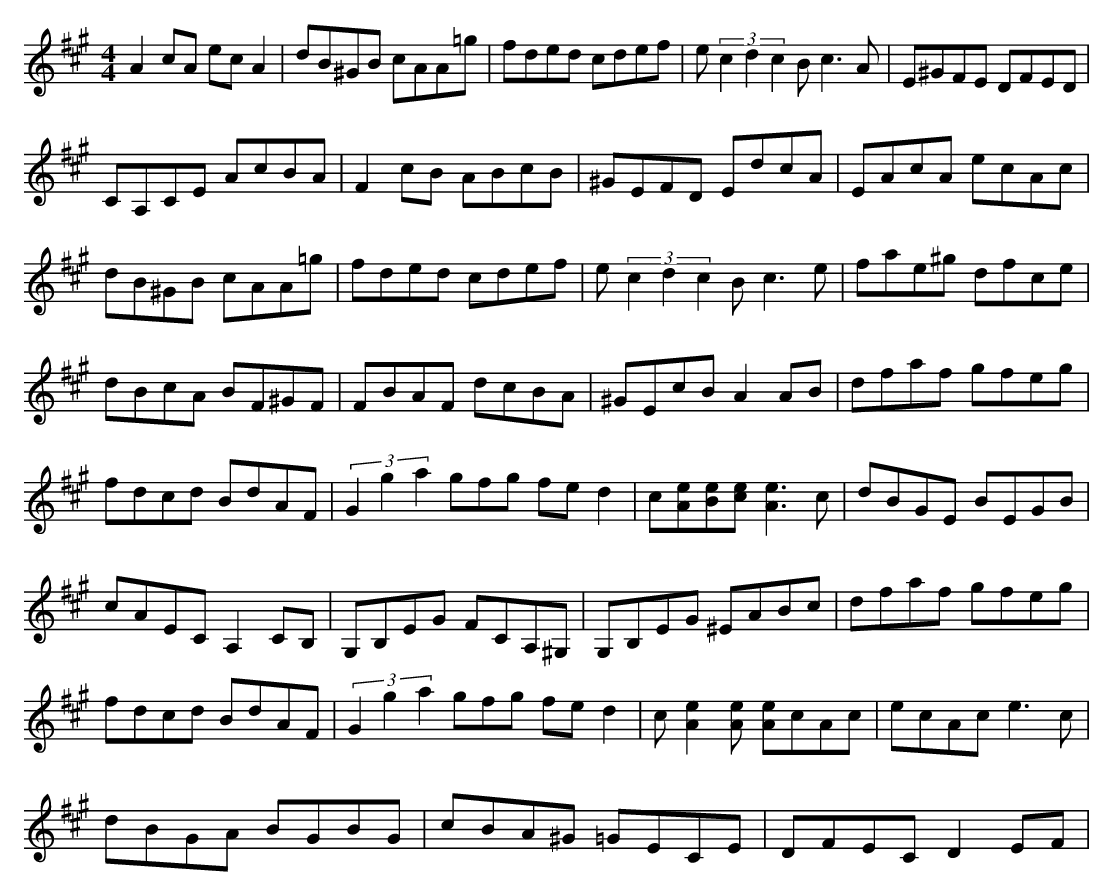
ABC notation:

X:1
M:4/4
K:A
A2cA ecA2|dB^GB cAA=g|fded cdef|e(3c2d2c2B c2>A2|E^GFE DFED|
CA,CE AcBA|F2cB ABcB|^GEFD EdcA|EAcA ecAc|
dB^GB cAA=g|fded cdef|e(3c2d2c2B c2>e2|fae^g dfce|
dBcA BF^GF|FBAF dcBA|^GEcB A2AB|dfaf gfeg|
fdcd BdAF|(3G2g2a2gfg fed2|c[eA][Be][ce] [e2A2]>c2|dBGE BEGB|
cAEC A,2CB,|G,B,EG FCA,^G,|G,B,EG ^EABc|dfaf gfeg|
fdcd BdAF|(3G2g2a2gfg fed2|c[e2A2][Ae] [Ae]cAc|ecAc e2>c2|
dBGA BGBG|cBA^G =GECE|DFEC D2EF|
